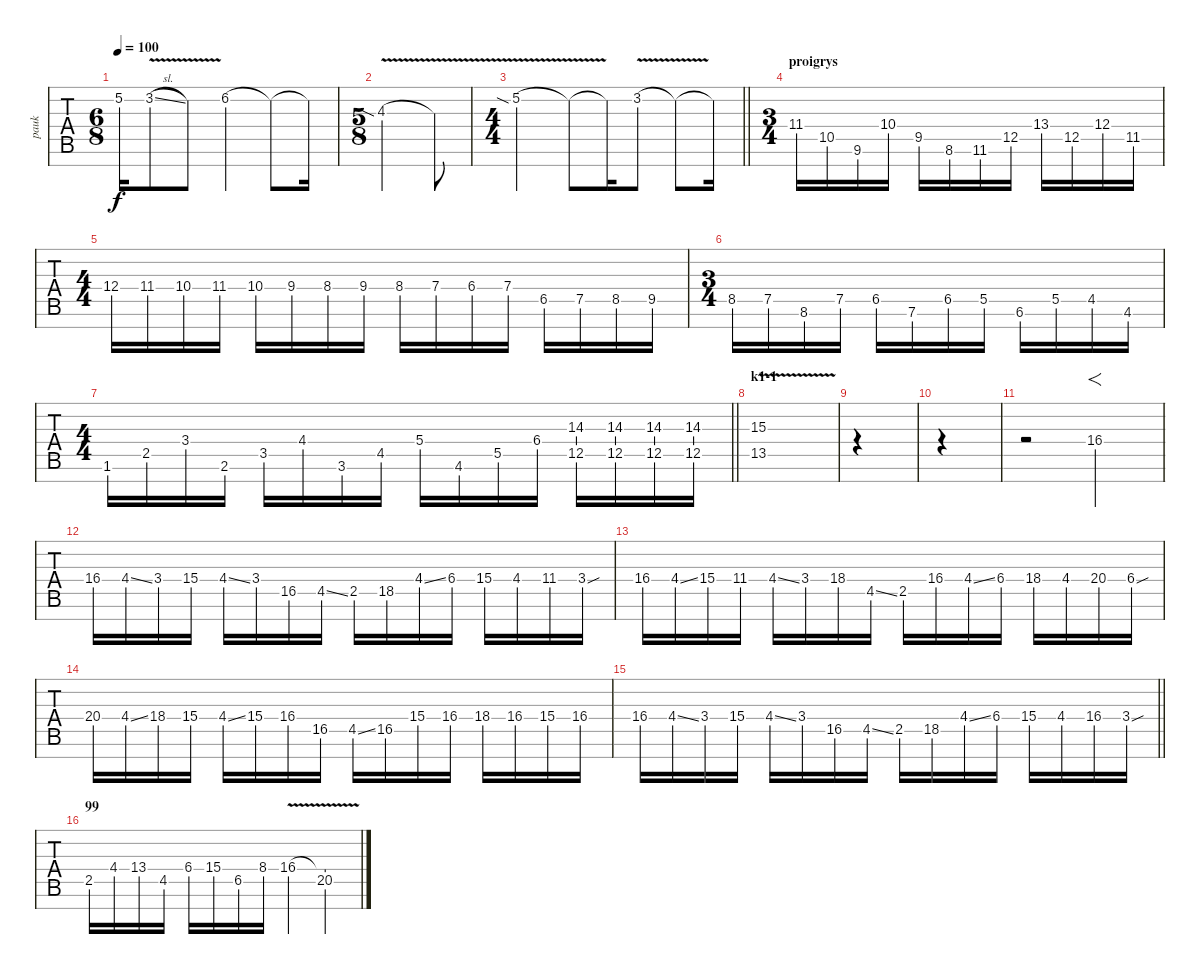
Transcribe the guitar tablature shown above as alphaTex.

\track ("pauk" "pauk") {instrument overdrivenguitar}
\staff {tabs}
\tuning (E4 B3 G3 D3 A2 E2 A1) {hide}
\ts (6 8)
\tempo 100
\clef f4
\ks c
5.2{t}.16{dy f} 3.2{v sl}.8 3.2{t}.8 6.2.4 6.2{t}.8 6.2{t}.16 |
\ts (5 8)
4.3{v sia}.2 4.3{t}.8 |
\ts (4 4)
\barLineRight lightlight
5.2{v sia}.2 5.2{t}.8 5.2{t}.16 3.2{v}.8 3.2{t}.8 3.2{t}.16 |
\ts (3 4)
\section ("" "proigrys")
11.4.16 10.5.16 9.6.16 10.4.16 9.5.16 8.6.16 11.6.16 12.5.16 13.4.16 12.5.16 12.4.16 11.5.16 |
\ts (4 4)
12.4.16 11.4.16 10.4.16 11.4.16 10.4.16 9.4.16 8.4.16 9.4.16 8.4.16 7.4.16 6.4.16 7.4.16 6.5.16 7.5.16 8.5.16 9.5.16 |
\ts (3 4)
8.5.16 7.5.16 8.6.16 7.5.16 6.5.16 7.6.16 6.5.16 5.5.16 6.6.16 5.5.16 4.5.16 4.6.16 |
\ts (4 4)
\barLineRight lightlight
1.6.16 2.5.16 3.4.16 2.6.16 3.5.16 4.4.16 3.6.16 4.5.16 5.4.16 4.6.16 5.5.16 6.4.16 (14.3 12.5).16 (14.3 12.5).16 (14.3 12.5).16 (14.3 12.5).16 |
\section ("" "k1-1")
(15.3{v} 13.5{v}).1 |
|
|
r.2 16.4.2{f} |
16.4.16 4.4{ss}.16 3.4.16 15.4.16 4.4{ss}.16 3.4.16 16.5.16 4.5{ss}.16 2.5.16 18.5.16 4.4{ss}.16 6.4.16 15.4.16 4.4.16 11.4.16 3.4{sou}.16 |
16.4.16 4.4{ss}.16 15.4.16 11.4.16 4.4{ss}.16 3.4.16 18.4.16 4.5{ss}.16 2.5.16 16.4.16 4.4{ss}.16 6.4.16 18.4.16 4.4.16 20.4.16 6.4{sou}.16 |
20.4.16 4.4{ss}.16 18.4.16 15.4.16 4.4{ss}.16 15.4.16 16.4.16 16.5.16 4.5{ss}.16 16.5.16 15.4.16 16.4.16 18.4.16 16.4.16 15.4.16 16.4.16 |
\barLineRight lightlight
16.4.16 4.4{ss}.16 3.4.16 15.4.16 4.4{ss}.16 3.4.16 16.5.16 4.5{ss}.16 2.5.16 18.5.16 4.4{ss}.16 6.4.16 15.4.16 4.4.16 16.4.16 3.4{sou}.16 |
\section ("" "99")
2.5.16 4.4.16 13.4.16 4.5.16 6.4.16 15.4.16 6.5.16 8.4.16 16.4{v}.4 (16.4{t} 20.5{v}).4
